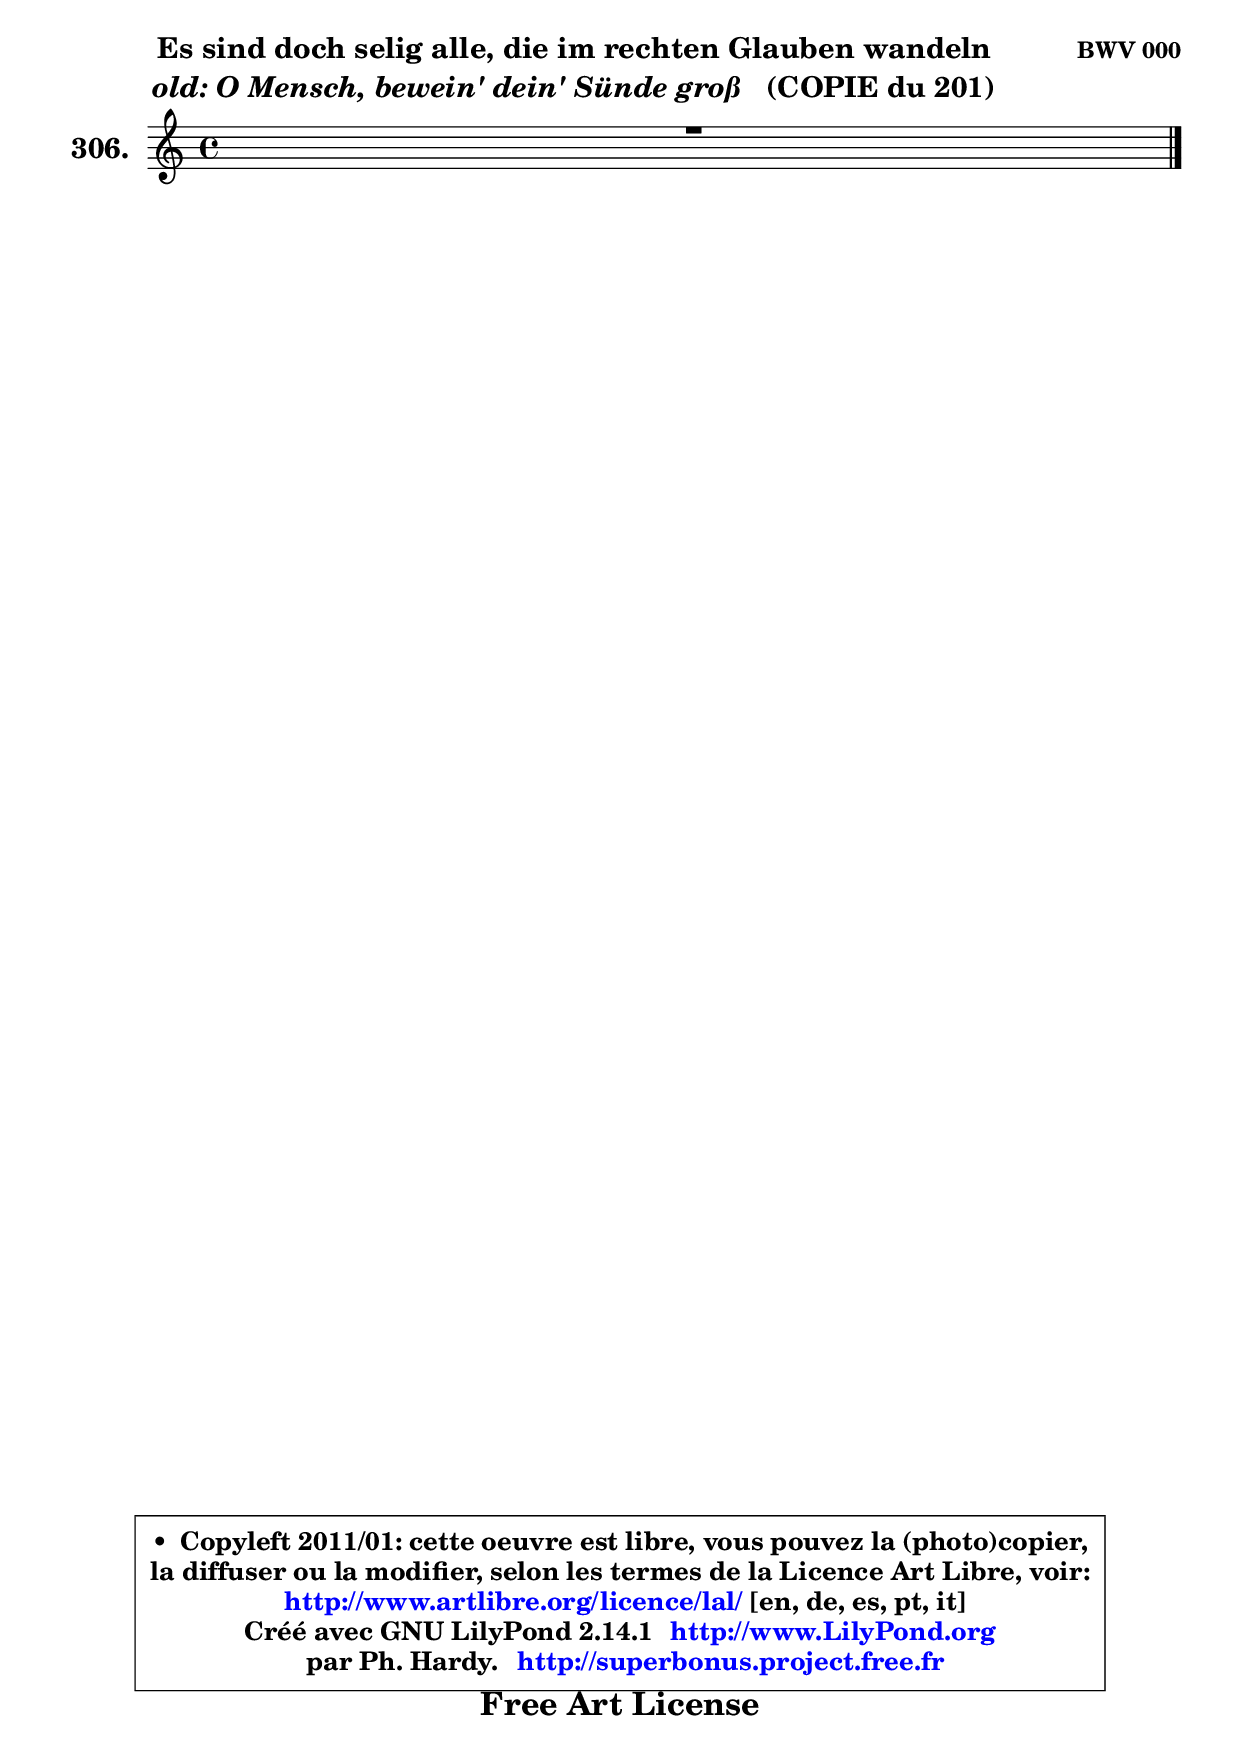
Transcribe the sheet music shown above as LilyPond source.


\version "2.14.1"

    \paper {
%	system-system-spacing #'padding = #0.1
%	score-system-spacing #'padding = #0.1
%	ragged-bottom = ##f
%	ragged-last-bottom = ##f
	ragged-right = ##f
	}

    \header {
      opus = \markup { \bold "BWV 000" }
      piece = \markup { \hspace #9 \fontsize #2 \bold \column \center-align { \line { "Es sind doch selig alle, die im rechten Glauben wandeln" }
                     \line { \italic "old: O Mensch, bewein' dein' Sünde groß" "  (COPIE du 201)" }
                 } }
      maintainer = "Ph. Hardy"
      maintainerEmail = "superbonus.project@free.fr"
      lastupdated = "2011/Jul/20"
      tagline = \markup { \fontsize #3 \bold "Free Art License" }
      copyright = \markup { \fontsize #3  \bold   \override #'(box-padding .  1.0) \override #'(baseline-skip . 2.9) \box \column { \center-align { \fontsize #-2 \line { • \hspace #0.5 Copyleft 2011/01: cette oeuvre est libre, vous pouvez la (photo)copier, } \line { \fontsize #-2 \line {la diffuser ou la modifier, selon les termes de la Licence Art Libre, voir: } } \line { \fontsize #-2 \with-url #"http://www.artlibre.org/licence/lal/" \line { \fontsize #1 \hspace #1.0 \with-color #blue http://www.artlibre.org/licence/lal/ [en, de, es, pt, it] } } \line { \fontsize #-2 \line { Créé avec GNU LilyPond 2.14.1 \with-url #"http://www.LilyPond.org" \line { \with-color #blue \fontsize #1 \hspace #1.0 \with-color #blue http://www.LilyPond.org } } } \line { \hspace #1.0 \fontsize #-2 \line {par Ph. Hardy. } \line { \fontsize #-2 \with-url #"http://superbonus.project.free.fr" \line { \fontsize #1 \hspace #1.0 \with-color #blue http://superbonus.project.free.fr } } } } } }

	  }

  guidemidi = {
	\tempo 4 = 78

	}

  upper = {
\displayLilyMusic \transpose c c {
	\time 4/4
	\key c \major
	\clef treble
	\voiceOne
	<< { 
	% SOPRANO
	\set Voice.midiInstrument = "acoustic grand"
	\relative c' {
	R1 |
\break
        \bar "|."
	} % fin de relative
	}

%	\context Voice="1" { \voiceTwo 
%	% ALTO
%	\set Voice.midiInstrument = "acoustic grand"
%	\relative c' {
%	
%        \bar "|."
%	} % fin de relative
%	\oneVoice
%	} >>
 >>
}
	}

    lower = {
\transpose c c {
	\time 4/4
	\key c \major
	\clef bass
	\voiceOne
	<< { 
	% TENOR
	\set Voice.midiInstrument = "acoustic grand"
	\relative c' {
	R1 |
\break
        \bar "|."
	} % fin de relative
	}
	\context Voice="1" { \voiceTwo 
	% BASS
	\set Voice.midiInstrument = "acoustic grand"
	\relative c {
        
        \bar "|."
	} % fin de relative
	\oneVoice
	} >>
}
	}


    \score { 

	\new PianoStaff <<
	\set PianoStaff.instrumentName = \markup { \bold \huge "306." }
	\new Staff = "upper" \upper
%	\new Staff = "lower" \lower
	>>

    \layout {
%	ragged-last = ##f
	   }

         } % fin de score

  \score {
\unfoldRepeats { << \guidemidi \upper >> }
    \midi {
    \context {
     \Staff
      \remove "Staff_performer"
               }

     \context {
      \Voice
       \consists "Staff_performer"
                }

     \context { 
      \Score
      tempoWholesPerMinute = #(ly:make-moment 78 4)
		}
	    }
	}



